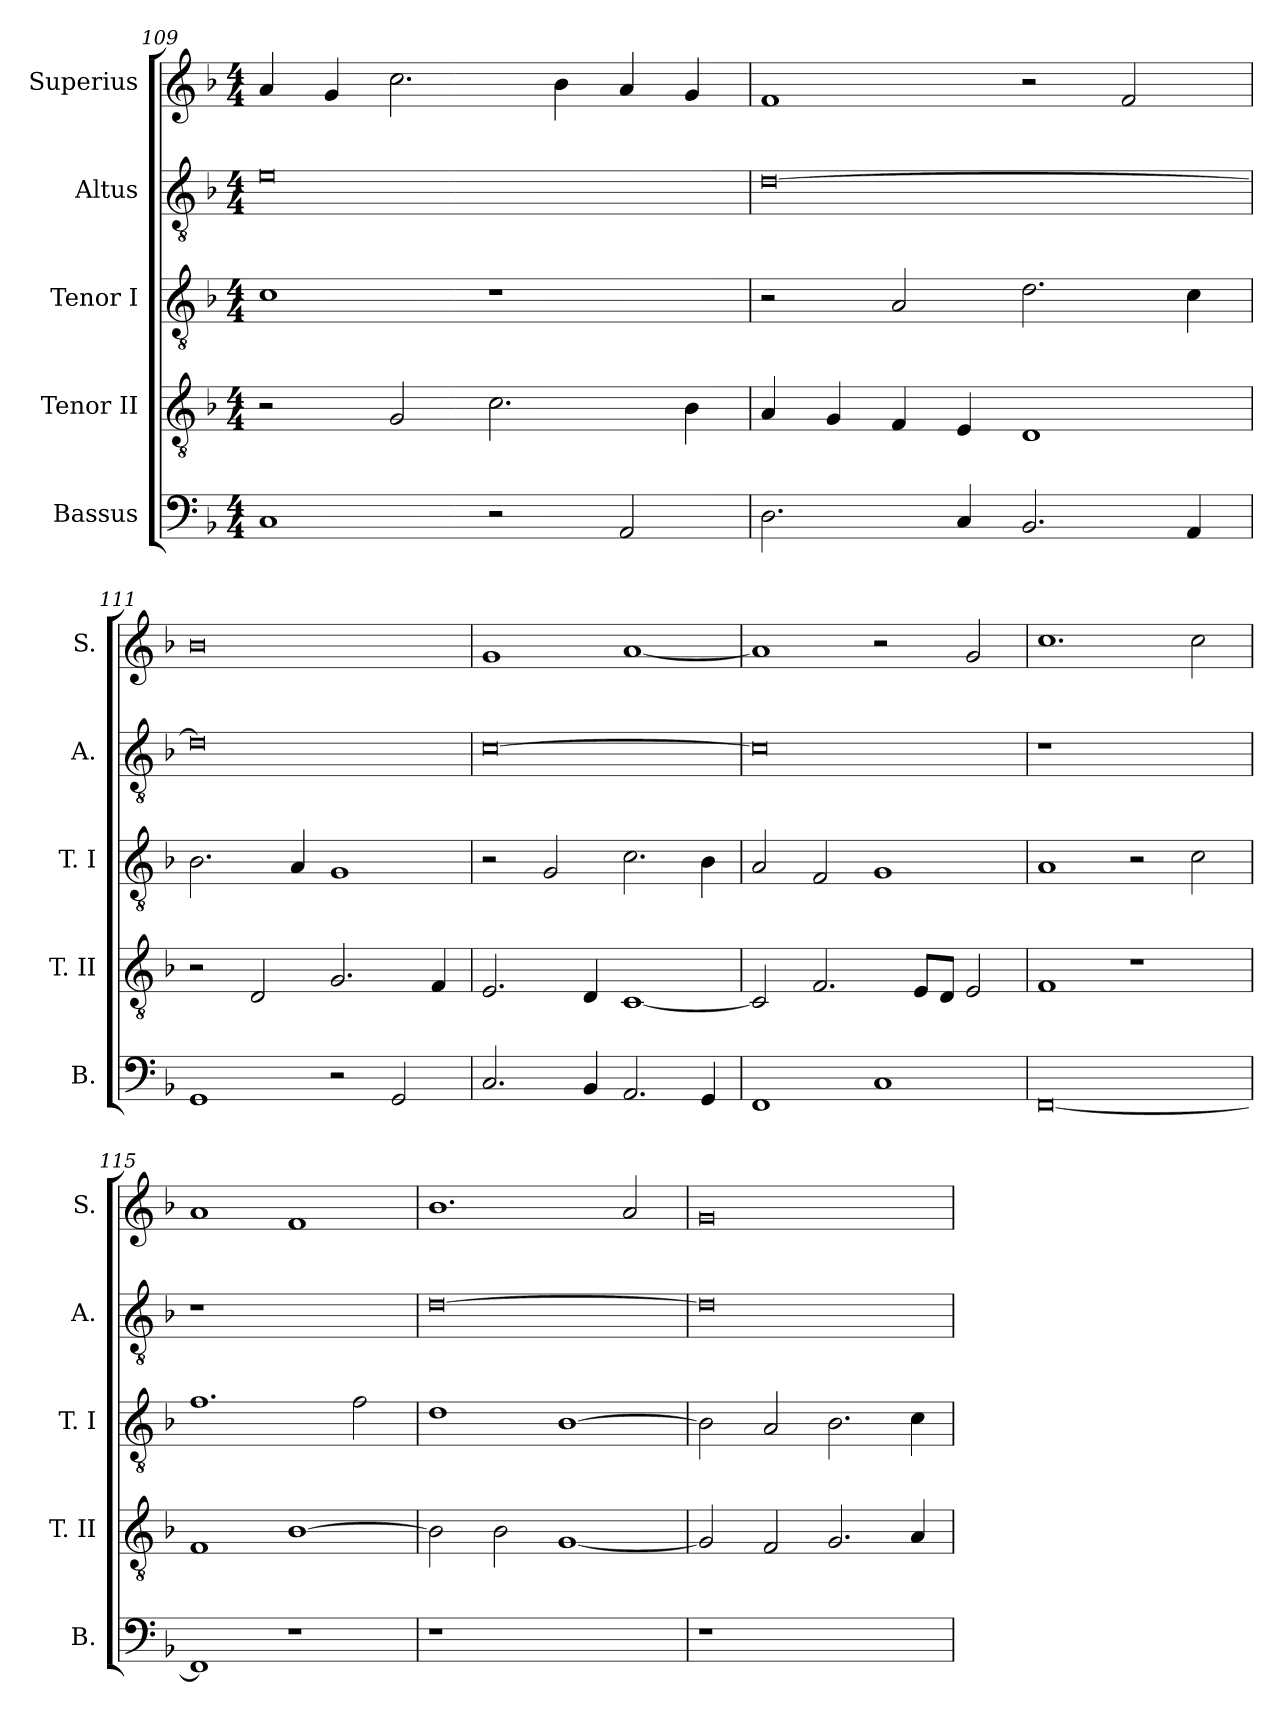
**kern	**kern	**kern	**kern	**kern
*part5	*part4	*part3	*part2	*part1
*staff5	*staff4	*staff3	*staff2	*staff1
*I"Bassus	*I"Tenor II	*I"Tenor I	*I"Altus	*I"Superius
*I'B.	*I'T. II	*I'T. I	*I'A.	*I'S.
*clefF4	*clefGv2	*clefGv2	*clefGv2	*clefG2
*	*ITrd7c12	*ITrd7c12	*ITrd7c12	*
*k[b-]	*k[b-]	*k[b-]	*k[b-]	*k[b-]
*F:	*F:	*F:	*F:	*F:
*M4/4	*M4/4	*M4/4	*M4/4	*M4/4
=109	=109	=109	=109	=109
1Ci	2r	1Ci	0Ei	4ai/
.	.	.	.	4gi/
.	2GGi/	.	.	2.cci\
2r	2.Ci\	1r	.	.
.	.	.	.	4b-i\
2AAi/	.	.	.	4ai/
.	4BB-i\	.	.	4gi/
!!LO:PB:g=z
=110	=110	=110	=110	=110
2.Di\	4AAi/	2r	[>0Di	1fi
.	4GGi/	.	.	.
.	4FFi/	2AAi/	.	.
4Ci/	4EEi/	.	.	.
2.BB-i/	1DDi	2.Di\	.	2r
.	.	.	.	2fi/
4AAi/	.	4Ci\	.	.
=111	=111	=111	=111	=111
1GGi	2r	2.BB-i\	0Di]	0b-i
.	2DDi/	.	.	.
.	.	4AAi/	.	.
2r	2.GGi/	1GGi	.	.
2GGi/	.	.	.	.
.	4FFi/	.	.	.
=112	=112	=112	=112	=112
2.Ci/	2.EEi/	2r	[>0Ci	1gi
.	.	2GGi/	.	.
4BB-i/	4DDi/	.	.	.
2.AAi/	[<1CCi	2.Ci\	.	[<1ai
4GGi/	.	4BB-i\	.	.
=113	=113	=113	=113	=113
1FFi	2CCi/]	2AAi/	0Ci]	1ai]
.	2.FFi/	2FFi/	.	.
1Ci	.	1GGi	.	2r
.	8EEi/L	.	.	.
.	8DDi/J	.	.	.
.	2EEi/	.	.	2gi/
=114	=114	=114	=114	=114
!	!	!	!LO:N:vis=1	!
[<0FFi	1FFi	1AAi	1r	1.cci
.	1r	2r	1ryy	.
.	.	2Ci\	.	2cci\
!!LO:LB:g=z
=115	=115	=115	=115	=115
!	!	!	!LO:N:vis=1	!
1FFi]	1FFi	1.Fi	1r	1ai
1r	[>1BB-i	.	1ryy	1fi
.	.	2Fi\	.	.
=116	=116	=116	=116	=116
!LO:N:vis=1	!	!	!	!
1r	2BB-i\]	1Di	[>0Di	1.b-i
.	2BB-i\	.	.	.
1ryy	[<1GGi	[>1BB-i	.	.
.	.	.	.	2ai/
=117	=117	=117	=117	=117
!LO:N:vis=1	!	!	!	!
1r	2GGi/]	2BB-i\]	0Di]	0gi
.	2FFi/	2AAi/	.	.
1ryy	2.GGi/	2.BB-i\	.	.
.	4AAi/	4Ci\	.	.
=	=	=	=	=
*-	*-	*-	*-	*-
